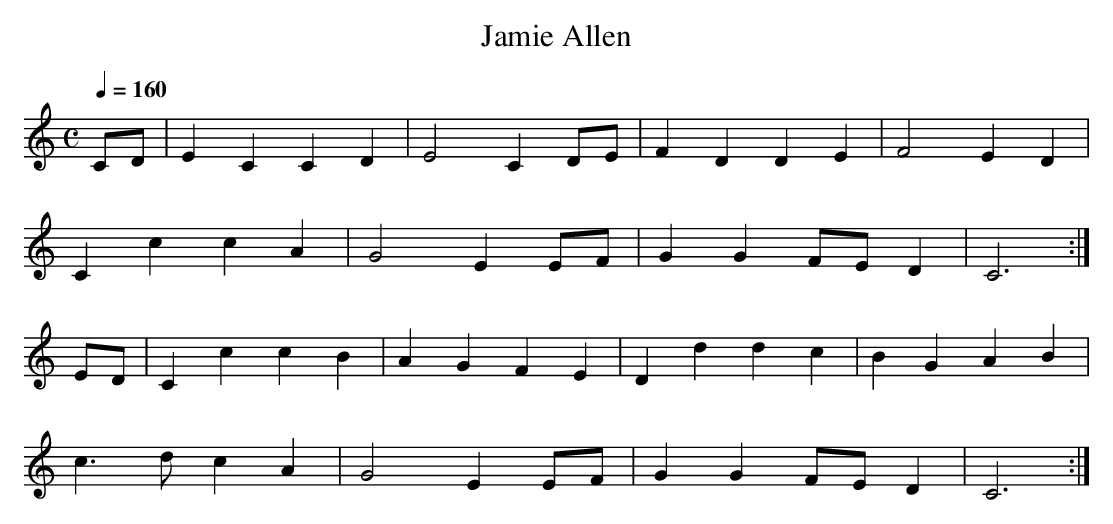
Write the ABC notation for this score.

X:1
T:Jamie Allen
M:C
L:1/4
Q:1/4=160
K:Cmaj clef=treble
C/2D/2 | E C C D | E2 C D/2E/2 | F D D E | F2 E D |
C c c A | G2 E E/2F/2 | G G F/2E/2 D | C3 :|
E/2D/2 | C c c B | A G F E | D d d c | B G A B |
c>d c A | G2 E E/2F/2 | G G F/2E/2 D | C3 :|
